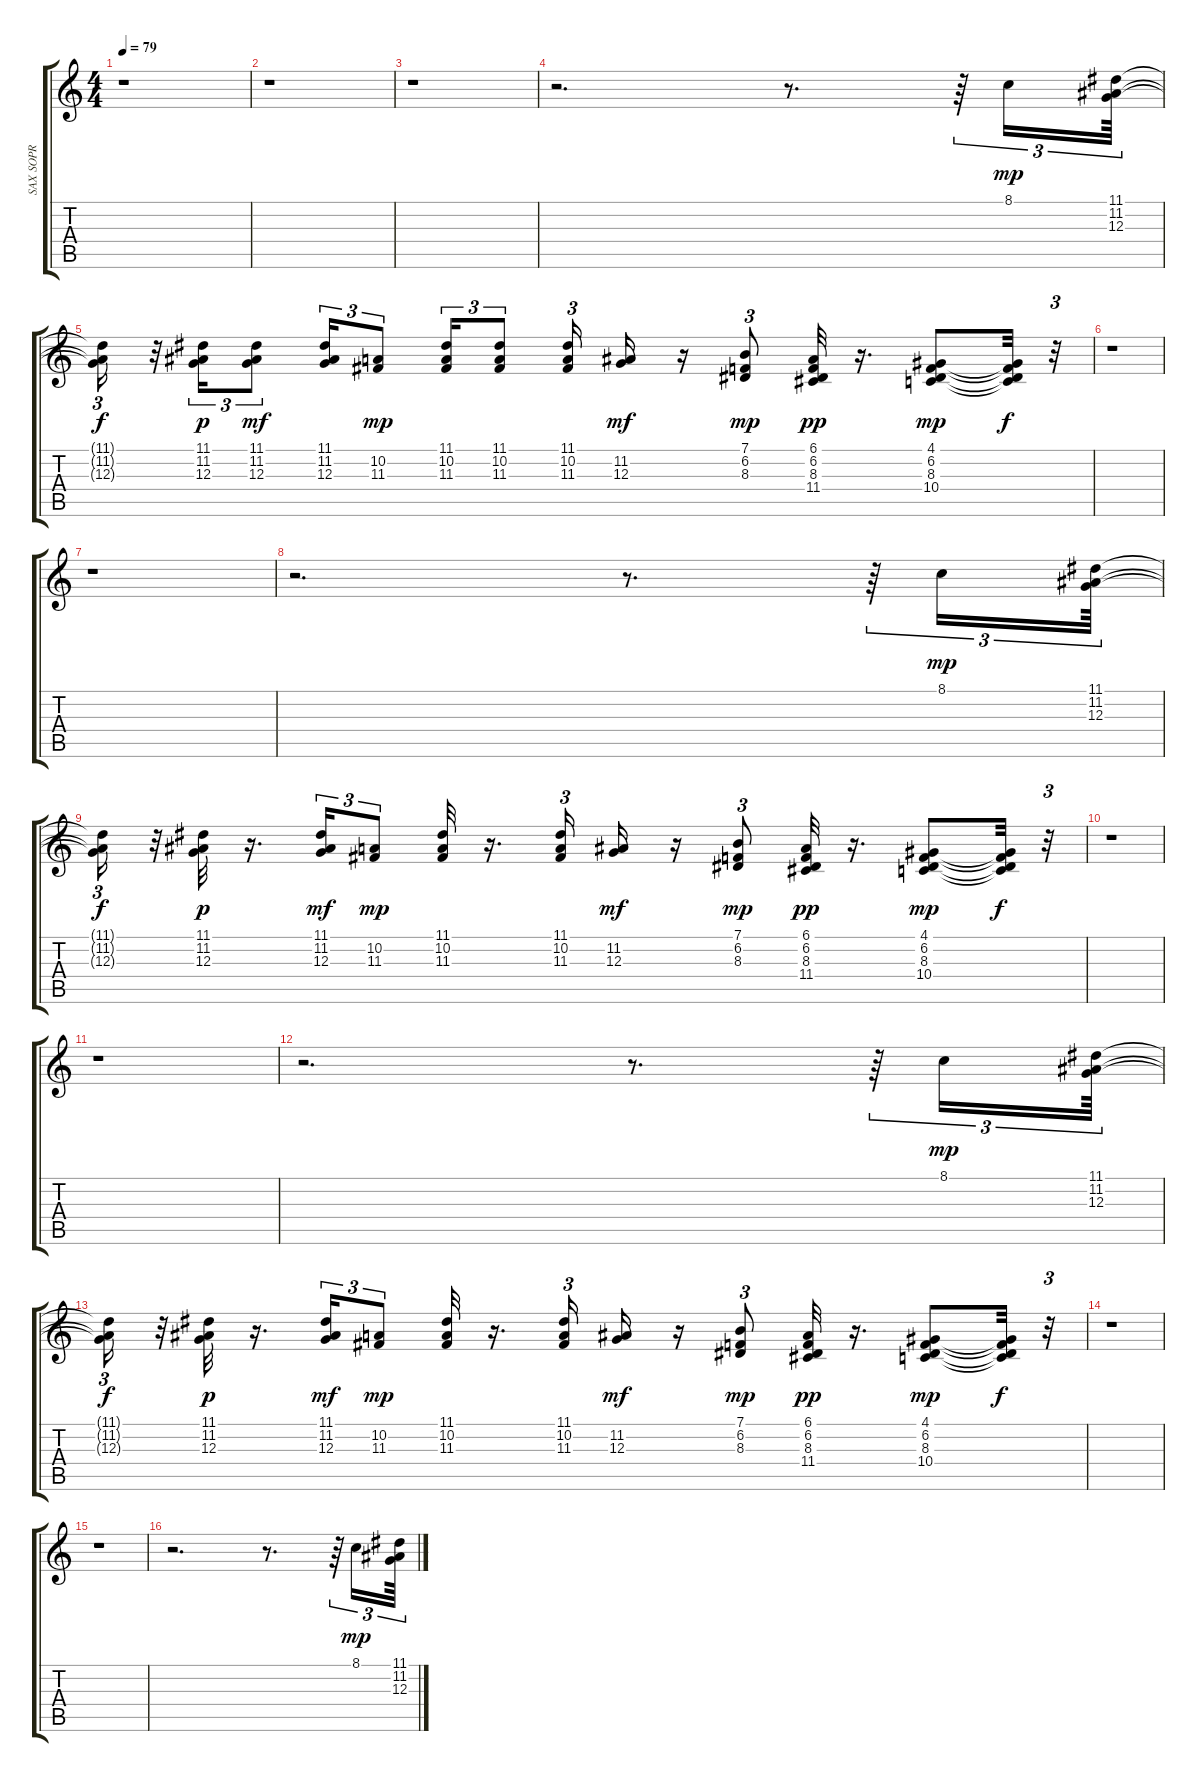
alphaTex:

\track ("SAX SOPR" "SAX SOPR") {instrument sopranosax}
\staff {score tabs}
\tuning (E4 B3 G3 D3 A2 E2) {hide}
\ts (4 4)
\tempo 79
\clef g2
\ks c
r.1{dy f} |
r.1 |
r.1 |
r.2{d} r.8{d} r.64{tu (3 2)} 8.1.16{tu (3 2) dy mp} (11.1 11.2 12.3).64{tu (3 2)} |
(11.1{t} 11.2{t} 12.3{t}).16{tu (3 2) dy f} r.32 (11.1 11.2 12.3).16{tu (3 2) dy p} (11.1 11.2 12.3).8{tu (3 2) dy mf} (11.1 11.2 12.3).16{tu (3 2)} (10.2 11.3).8{tu (3 2) dy mp} (11.1 10.2 11.3).16{tu (3 2)} (11.1 10.2 11.3).8{tu (3 2)} (11.1 10.2 11.3).16{tu (3 2)} (11.2 12.3).16{dy mf} r.16 (7.1 6.2 8.3).8{tu (3 2) dy mp} (6.1 6.2 8.3 11.4).32{dy pp} r.16{d} (4.1 6.2 8.3 10.4).8{dy mp} (4.1{t} 6.2{t} 8.3{t} 10.4{t}).32{dy f} r.32{tu (3 2)} |
r.1 |
r.1 |
r.2{d} r.8{d} r.64{tu (3 2)} 8.1.16{tu (3 2) dy mp} (11.1 11.2 12.3).64{tu (3 2)} |
(11.1{t} 11.2{t} 12.3{t}).16{tu (3 2) dy f} r.32 (11.1 11.2 12.3).32{dy p} r.16{d} (11.1 11.2 12.3).16{tu (3 2) dy mf} (10.2 11.3).8{tu (3 2) dy mp} (11.1 10.2 11.3).32 r.16{d} (11.1 10.2 11.3).16{tu (3 2)} (11.2 12.3).16{dy mf} r.16 (7.1 6.2 8.3).8{tu (3 2) dy mp} (6.1 6.2 8.3 11.4).32{dy pp} r.16{d} (4.1 6.2 8.3 10.4).8{dy mp} (4.1{t} 6.2{t} 8.3{t} 10.4{t}).32{dy f} r.32{tu (3 2)} |
r.1 |
r.1 |
r.2{d} r.8{d} r.64{tu (3 2)} 8.1.16{tu (3 2) dy mp} (11.1 11.2 12.3).64{tu (3 2)} |
(11.1{t} 11.2{t} 12.3{t}).16{tu (3 2) dy f} r.32 (11.1 11.2 12.3).32{dy p} r.16{d} (11.1 11.2 12.3).16{tu (3 2) dy mf} (10.2 11.3).8{tu (3 2) dy mp} (11.1 10.2 11.3).32 r.16{d} (11.1 10.2 11.3).16{tu (3 2)} (11.2 12.3).16{dy mf} r.16 (7.1 6.2 8.3).8{tu (3 2) dy mp} (6.1 6.2 8.3 11.4).32{dy pp} r.16{d} (4.1 6.2 8.3 10.4).8{dy mp} (4.1{t} 6.2{t} 8.3{t} 10.4{t}).32{dy f} r.32{tu (3 2)} |
r.1 |
r.1 |
r.2{d} r.8{d} r.64{tu (3 2)} 8.1.16{tu (3 2) dy mp} (11.1 11.2 12.3).64{tu (3 2)}
